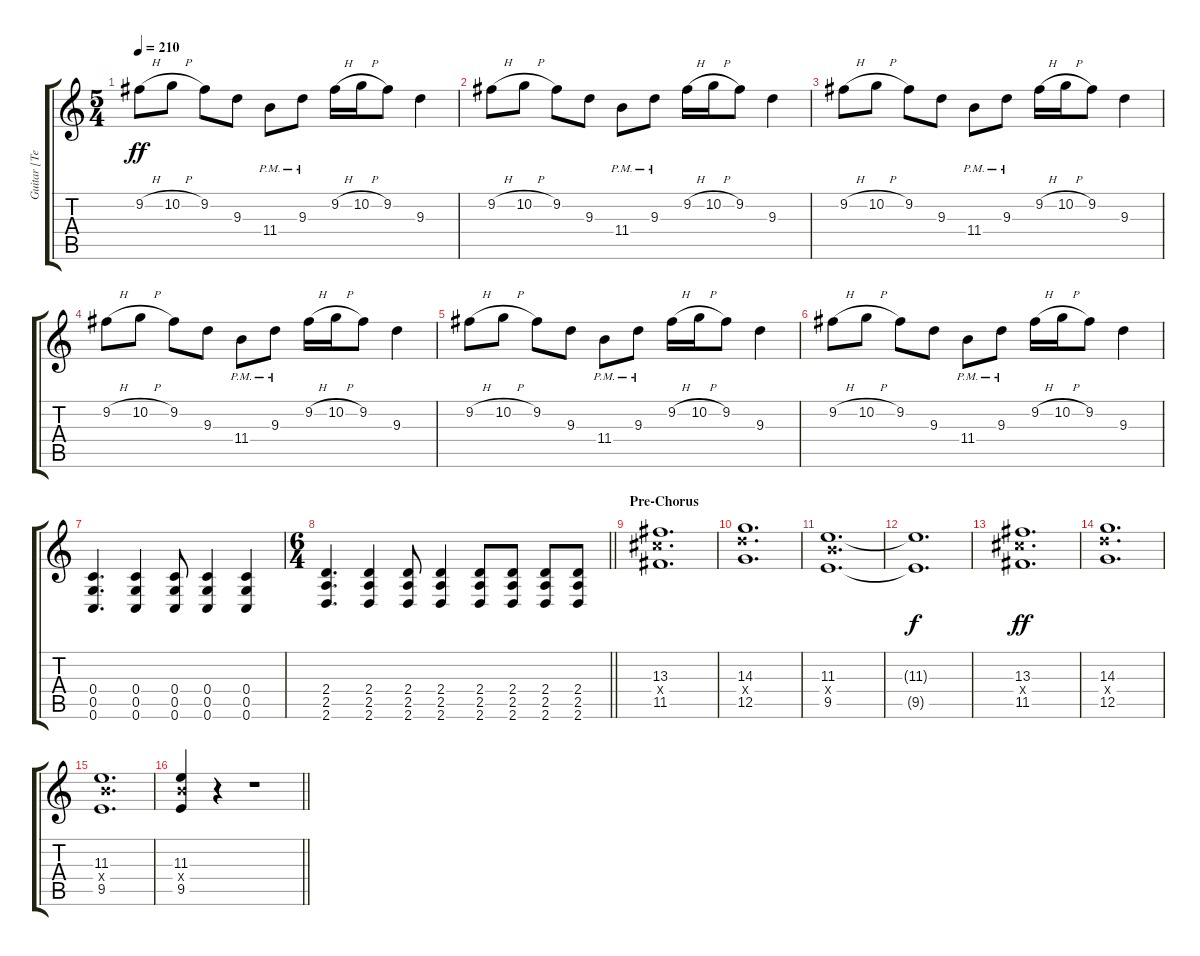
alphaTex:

\track ("Guitar [Teppei]" "Guitar [Te") {instrument distortionguitar}
\staff {score tabs}
\tuning (D4 A3 F3 C3 G2 C2) {hide}
\ts (5 4)
\tempo 210
\clef g2
\ks c
9.2{h}.8{dy ff} 10.2{h}.8 9.2.8 9.3.8 11.4{pm}.8 9.3{pm}.8 9.2{h}.16 10.2{h}.16 9.2.8 9.3.4 |
9.2{h}.8 10.2{h}.8 9.2.8 9.3.8 11.4{pm}.8 9.3{pm}.8 9.2{h}.16 10.2{h}.16 9.2.8 9.3.4 |
9.2{h}.8 10.2{h}.8 9.2.8 9.3.8 11.4{pm}.8 9.3{pm}.8 9.2{h}.16 10.2{h}.16 9.2.8 9.3.4 |
9.2{h}.8 10.2{h}.8 9.2.8 9.3.8 11.4{pm}.8 9.3{pm}.8 9.2{h}.16 10.2{h}.16 9.2.8 9.3.4 |
9.2{h}.8 10.2{h}.8 9.2.8 9.3.8 11.4{pm}.8 9.3{pm}.8 9.2{h}.16 10.2{h}.16 9.2.8 9.3.4 |
9.2{h}.8 10.2{h}.8 9.2.8 9.3.8 11.4{pm}.8 9.3{pm}.8 9.2{h}.16 10.2{h}.16 9.2.8 9.3.4 |
(0.4 0.5 0.6).4{d} (0.4 0.5 0.6).4 (0.4 0.5 0.6).8 (0.4 0.5 0.6).4 (0.4 0.5 0.6).4 |
\ts (6 4)
\barLineRight lightlight
(2.4 2.5 2.6).4{d} (2.4 2.5 2.6).4 (2.4 2.5 2.6).8 (2.4 2.5 2.6).4 (2.4 2.5 2.6).8 (2.4 2.5 2.6).8 (2.4 2.5 2.6).8 (2.4 2.5 2.6).8 |
\section ("" "Pre-Chorus")
(13.3 13.4{x} 11.5).1{d} |
(14.3 14.4{x} 12.5).1{d} |
(11.3 11.4{x} 9.5).1{d} |
(11.3{t} 9.5{t}).1{d dy f} |
(13.3 13.4{x} 11.5).1{d dy ff} |
(14.3 14.4{x} 12.5).1{d} |
(11.3 11.4{x} 9.5).1{d} |
\barLineRight lightlight
(11.3 11.4{x} 9.5).4 r.4 r.1
